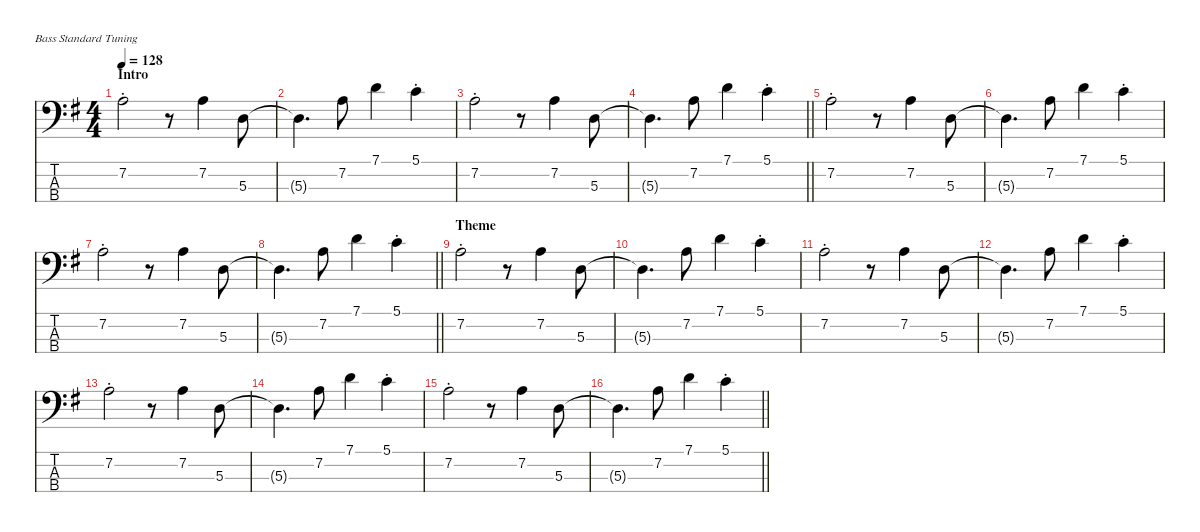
\defaultSystemsLayout 4
\hideDynamics
\bracketExtendMode nobrackets
\singleTrackTrackNamePolicy hidden
\multiTrackTrackNamePolicy hidden
\firstSystemTrackNameMode fullname
\firstSystemTrackNameOrientation horizontal
\otherSystemsTrackNameOrientation horizontal
\track ("Bass" "el.bs.") {instrument electricbassfinger}
\staff {score tabs}
\tuning (G2 D2 A1 E1)
\ts (4 4)
\beaming (8 2 2 2 2)
\section ("" "Intro")
\tempo 128
\clef f4
\ks g
7.2{st acc forcenatural}.2{dy f instrument electricbassfinger beam Down} r.8{beam Down} 7.2{acc forcenatural}.4{beam Down} 5.3{acc forcenatural}.8{beam Down} |
5.3{t acc forcenatural}.4{d beam Down} 7.2{acc forcenatural}.8{beam Down} 7.1{acc forcenatural}.4{beam Down} 5.1{st acc forcenatural}.4{beam Down} |
7.2{st acc forcenatural}.2{beam Down} r.8{beam Down} 7.2{acc forcenatural}.4{beam Down} 5.3{acc forcenatural}.8{beam Down} |
\barLineRight lightlight
5.3{t acc forcenatural}.4{d beam Down} 7.2{acc forcenatural}.8{beam Down} 7.1{acc forcenatural}.4{beam Down} 5.1{st acc forcenatural}.4{beam Down} |
7.2{st acc forcenatural}.2{beam Down} r.8{beam Down} 7.2{acc forcenatural}.4{beam Down} 5.3{acc forcenatural}.8{beam Down} |
5.3{t acc forcenatural}.4{d beam Down} 7.2{acc forcenatural}.8{beam Down} 7.1{acc forcenatural}.4{beam Down} 5.1{st acc forcenatural}.4{beam Down} |
7.2{st acc forcenatural}.2{beam Down} r.8{beam Down} 7.2{acc forcenatural}.4{beam Down} 5.3{acc forcenatural}.8{beam Down} |
\barLineRight lightlight
5.3{t acc forcenatural}.4{d beam Down} 7.2{acc forcenatural}.8{beam Down} 7.1{acc forcenatural}.4{beam Down} 5.1{st acc forcenatural}.4{beam Down} |
\section ("" "Theme")
7.2{st acc forcenatural}.2{beam Down} r.8{beam Down} 7.2{acc forcenatural}.4{beam Down} 5.3{acc forcenatural}.8{beam Down} |
5.3{t acc forcenatural}.4{d beam Down} 7.2{acc forcenatural}.8{beam Down} 7.1{acc forcenatural}.4{beam Down} 5.1{st acc forcenatural}.4{beam Down} |
7.2{st acc forcenatural}.2{beam Down} r.8{beam Down} 7.2{acc forcenatural}.4{beam Down} 5.3{acc forcenatural}.8{beam Down} |
5.3{t acc forcenatural}.4{d beam Down} 7.2{acc forcenatural}.8{beam Down} 7.1{acc forcenatural}.4{beam Down} 5.1{st acc forcenatural}.4{beam Down} |
7.2{st acc forcenatural}.2{beam Down} r.8{beam Down} 7.2{acc forcenatural}.4{beam Down} 5.3{acc forcenatural}.8{beam Down} |
5.3{t acc forcenatural}.4{d beam Down} 7.2{acc forcenatural}.8{beam Down} 7.1{acc forcenatural}.4{beam Down} 5.1{st acc forcenatural}.4{beam Down} |
7.2{st acc forcenatural}.2{beam Down} r.8{beam Down} 7.2{acc forcenatural}.4{beam Down} 5.3{acc forcenatural}.8{beam Down} |
\barLineRight lightlight
5.3{t acc forcenatural}.4{d beam Down} 7.2{acc forcenatural}.8{beam Down} 7.1{acc forcenatural}.4{beam Down} 5.1{st acc forcenatural}.4{beam Down}
